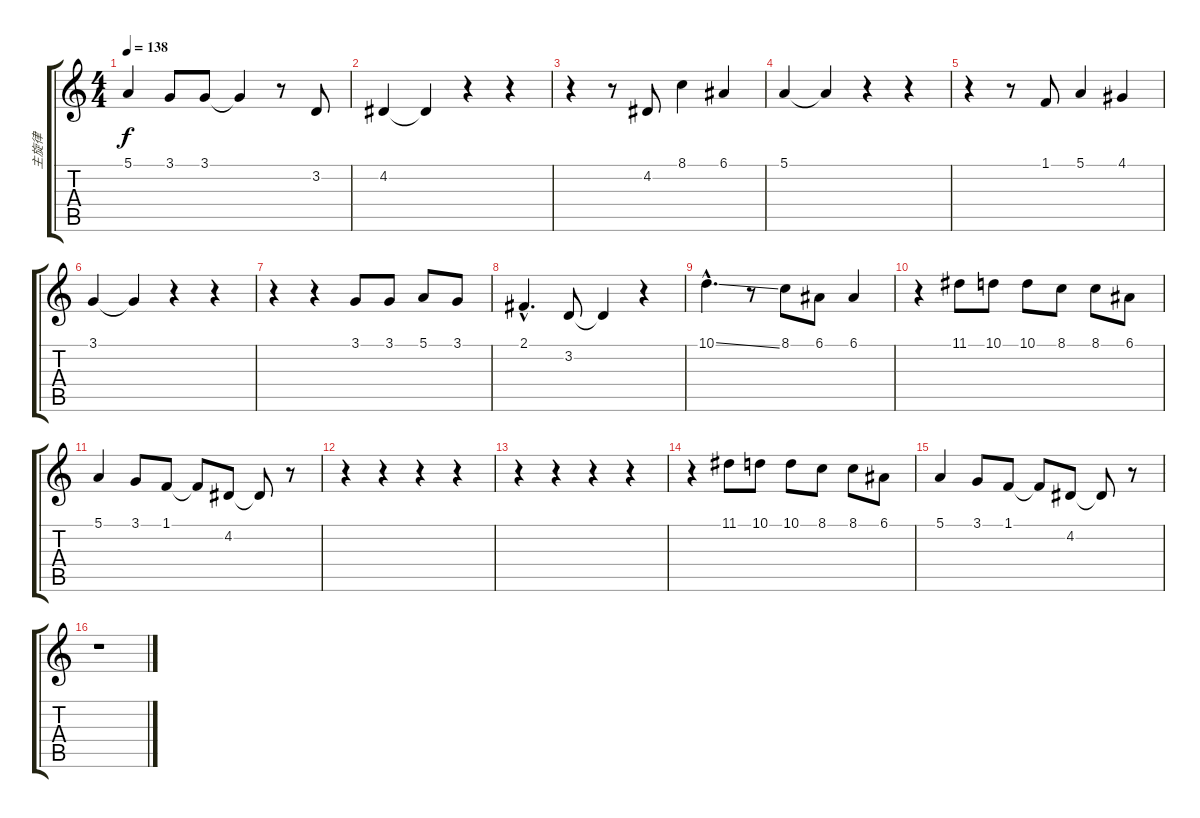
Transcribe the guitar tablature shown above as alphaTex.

\track ("主旋律" "主旋律") {instrument tenorsax}
\staff {score tabs}
\tuning (E4 B3 G3 D3 A2 E2) {hide}
\ts (4 4)
\tempo 138
\clef g2
\ks c
5.1.4{dy f} 3.1.8 3.1.8 3.1{t}.4 r.8 3.2.8 |
4.2.4 4.2{t}.4 r.4 r.4 |
r.4 r.8 4.2.8 8.1.4 6.1.4 |
5.1.4 5.1{t}.4 r.4 r.4 |
r.4 r.8 1.1.8 5.1.4 4.1.4 |
3.1.4 3.1{t}.4 r.4 r.4 |
r.4 r.4 3.1.8 3.1.8 5.1.8 3.1.8 |
2.1{hac}.4{d} 3.2.8 3.2{t}.4 r.4 |
10.1{ss hac}.4{d} r.8 8.1.8 6.1.8 6.1.4 |
r.4 11.1.8 10.1.8 10.1.8 8.1.8 8.1.8 6.1.8 |
5.1.4 3.1.8 1.1.8 1.1{t}.8 4.2.8 4.2{t}.8 r.8 |
r.4 r.4 r.4 r.4 |
r.4 r.4 r.4 r.4 |
r.4 11.1.8 10.1.8 10.1.8 8.1.8 8.1.8 6.1.8 |
5.1.4 3.1.8 1.1.8 1.1{t}.8 4.2.8 4.2{t}.8 r.8 |
r.1
